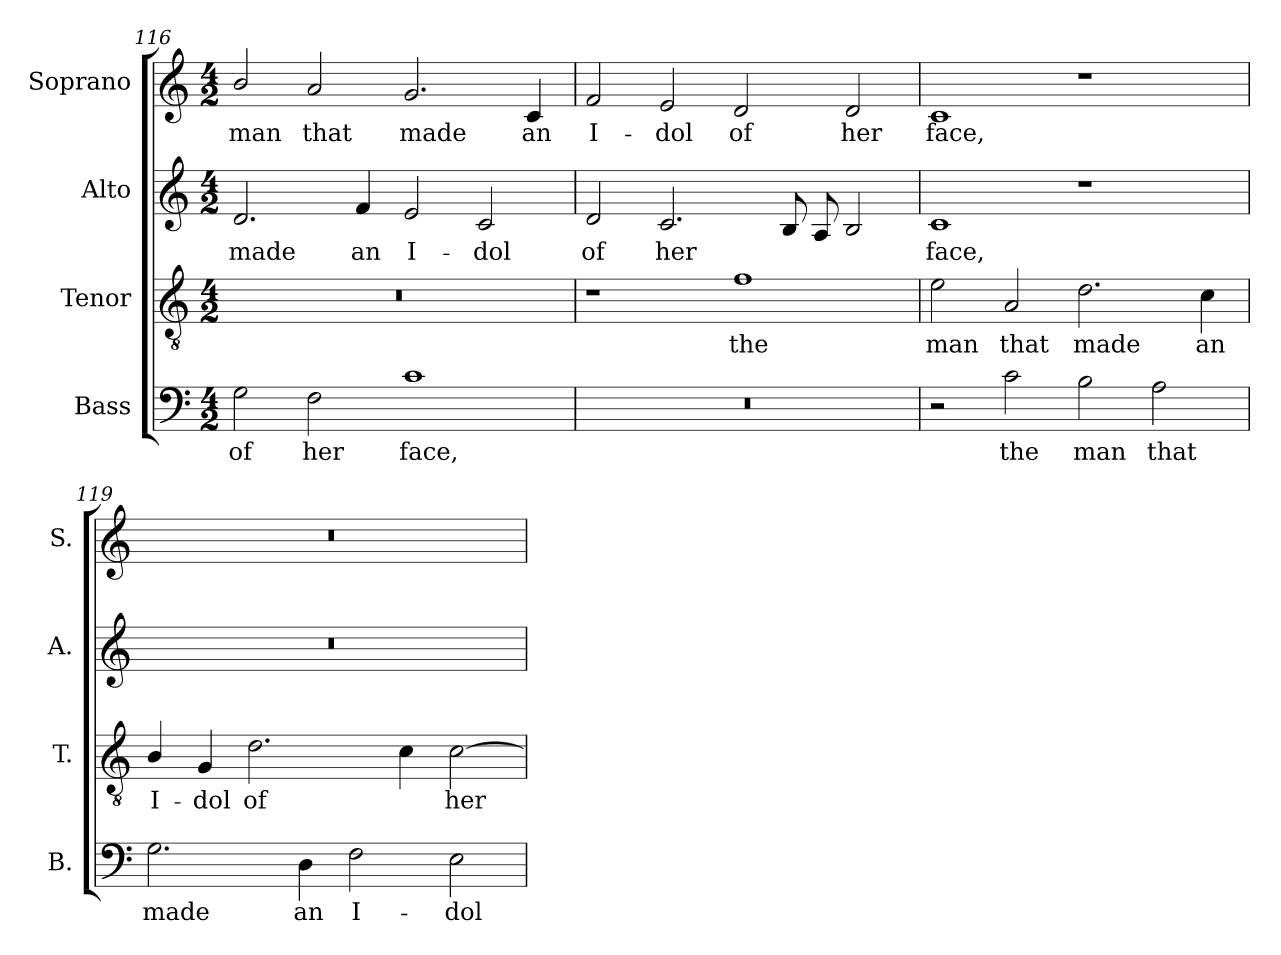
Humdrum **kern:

**kern	**text	**kern	**text	**kern	**text	**kern	**text
*part4	*part4	*part3	*part3	*part2	*part2	*part1	*part1
*staff4	*staff4	*staff3	*staff3	*staff2	*staff2	*staff1	*staff1
*I"Bass	*	*I"Tenor	*	*I"Alto	*	*I"Soprano	*
*I'B.	*	*I'T.	*	*I'A.	*	*I'S.	*
!!LO:LB:g=z
*clefF4	*	*clefGv2	*	*clefG2	*	*clefG2	*
*	*	*ITrd7c12	*	*	*	*	*
*k[]	*	*k[]	*	*k[]	*	*k[]	*
*C:	*	*C:	*	*C:	*	*C:	*
*M4/2	*	*M4/2	*	*M4/2	*	*M4/2	*
=116	=116	=116	=116	=116	=116	=116	=116
!	!LO:LY:b:color=#000000	!LO:N:vis=1	!	!	!	!	!
!	!	!	!	!	!LO:LY:b:color=#000000	!	!
!	!	!	!	!	!	!	!LO:LY:b:color=#000000
2Gi\	of	0r	.	2.di/	made	2bi/	man
!	!LO:LY:b:color=#000000	!	!	!	!	!	!
!	!	!	!	!	!	!	!LO:LY:b:color=#000000
2Fi\	her	.	.	.	.	2ai/	that
!	!	!	!	!	!LO:LY:b:color=#000000	!	!
.	.	.	.	4fi/	an	.	.
!	!LO:LY:b:color=#000000	!	!	!	!	!	!
!	!	!	!	!	!LO:LY:b:color=#000000	!	!
!	!	!	!	!	!	!	!LO:LY:b:color=#000000
1ci	face,	.	.	2ei/	I-	2.gi/	made
!	!	!	!	!	!LO:LY:b:color=#000000	!	!
.	.	.	.	2ci/	-dol	.	.
!	!	!	!	!	!	!	!LO:LY:b:color=#000000
.	.	.	.	.	.	4ci/	an
=117	=117	=117	=117	=117	=117	=117	=117
!LO:N:vis=1	!	!	!	!	!	!	!
!	!	!	!	!	!LO:LY:b:color=#000000	!	!
!	!	!	!	!	!	!	!LO:LY:b:color=#000000
0r	.	1r	.	2di/	of	2fi/	I-
!	!	!	!	!	!LO:LY:b:color=#000000	!	!
!	!	!	!	!	!	!	!LO:LY:b:color=#000000
.	.	.	.	2.ci/	her	2ei/	-dol
!	!	!	!LO:LY:b:color=#000000	!	!	!	!
!	!	!	!	!	!	!	!LO:LY:b:color=#000000
.	.	1Fi	the	.	.	2di/	of
.	.	.	.	8Bi/	.	.	.
.	.	.	.	8Ai/	.	.	.
!	!	!	!	!	!	!	!LO:LY:b:color=#000000
.	.	.	.	2Bi/	.	2di/	her
=118	=118	=118	=118	=118	=118	=118	=118
!	!	!	!LO:LY:b:color=#000000	!	!	!	!
!	!	!	!	!	!LO:LY:b:color=#000000	!	!
!	!	!	!	!	!	!	!LO:LY:b:color=#000000
2r	.	2Ei\	man	1ci	face,	1ci	face,
!	!LO:LY:b:color=#000000	!	!	!	!	!	!
!	!	!	!LO:LY:b:color=#000000	!	!	!	!
2ci\	the	2AAi/	that	.	.	.	.
!	!LO:LY:b:color=#000000	!	!	!	!	!	!
!	!	!	!LO:LY:b:color=#000000	!	!	!	!
2Bi\	man	2.Di\	made	1r	.	1r	.
!	!LO:LY:b:color=#000000	!	!	!	!	!	!
2Ai\	that	.	.	.	.	.	.
!	!	!	!LO:LY:b:color=#000000	!	!	!	!
.	.	4Ci\	an	.	.	.	.
=119	=119	=119	=119	=119	=119	=119	=119
!	!LO:LY:b:color=#000000	!	!	!	!	!	!
!	!	!	!LO:LY:b:color=#000000	!LO:N:vis=1	!	!LO:N:vis=1	!
2.Gi\	made	4BBi/	I-	0r	.	0r	.
!	!	!	!LO:LY:b:color=#000000	!	!	!	!
.	.	4GGi/	-dol	.	.	.	.
!	!	!	!LO:LY:b:color=#000000	!	!	!	!
.	.	2.Di\	of	.	.	.	.
!	!LO:LY:b:color=#000000	!	!	!	!	!	!
4Di\	an	.	.	.	.	.	.
!	!LO:LY:b:color=#000000	!	!	!	!	!	!
2Fi\	I-	.	.	.	.	.	.
.	.	4Ci\	.	.	.	.	.
!	!LO:LY:b:color=#000000	!	!	!	!	!	!
!	!	!	!LO:LY:b:color=#000000	!	!	!	!
2Ei\	-dol	[2Ci\	her	.	.	.	.
=	=	=	=	=	=	=	=
*-	*-	*-	*-	*-	*-	*-	*-
